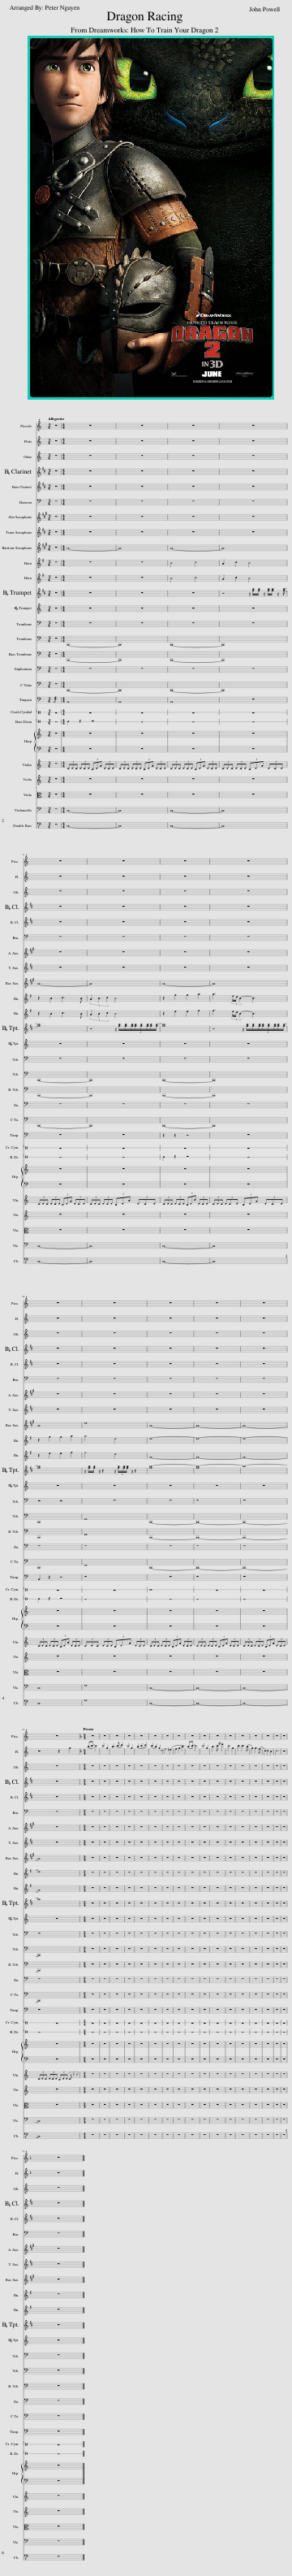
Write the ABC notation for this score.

X:1
%%score 1 2 3 4 5 6 7 8 9 10 11 12 13 14 15
L:1/8
Q:1/4=120
M:2/4
I:linebreak $
K:C
V:1 treble+8
V:2 treble
V:3 treble transpose=-21
V:4 treble transpose=-7
V:5 treble transpose=-7
V:6 treble transpose=-2
V:7 bass
V:8 bass
V:9 bass
V:10 bass
V:11 perc stafflines=1
K:none
V:12 perc stafflines=1
K:none
V:13 treble
V:14 bass
V:15 bass-8
V:1
 z4 |[M:4/4] z8 | z8 | z8 | z8 |$ %5
 z8 | z8 | z8 | z8 |$ z8 | %10
 z8 | z8 | z8 | z8 |$ z8 | %15
[K:F][M:3/4][Q:1/4=184] z6 | z6 | z6 | z6 | z6 | %20
 z6 | z6 | z6 | z6 | z6 | %25
 z6 | z6 | z6 | z6 | z6 | %30
 z6 | z6 |$ z6 |] %33
V:2
 z4 |[M:4/4] z8 | z8 | z8 | z8 |$ %5
 z8 | z8 | z8 | z8 |$ z8 | %10
 z8 | z8 | z8 | z8 |$ z4 z2 g2 | %15
[K:F][M:3/4] (bc'-) c'4 | c'4 g2 | b3 (c' d'2) | c'4 g2 | (b2 c'2) d'2 | %20
 (c'2 b2) (g2 | f4) (_e2 | f2) g2 b2 | (bc'-) c'4 | c'4 g2 | %25
 b3 (c' _e'2) | c'4 g2 | c'2 c'3 (b | g2) g3 (f | c2) c2 B2 | %30
 c6 | z6 |$ z6 |] %33
V:3
[K:A] z4 |[M:4/4] A8- | A8 | A8- | A8 |$ %5
 A8- | A8 | A8- | A8 |$ A8 | %10
 e8 | A8- | A8- | A8- |$ A8 | %15
[M:3/4] z6 | z6 | z6 | z6 | z6 | %20
 z6 | z6 | z6 | z6 | z6 | %25
 z6 | z6 | z6 | z6 | z6 | %30
 z6 | z6 |$ z6 |] %33
V:4
[K:G] z4 |[M:4/4] z8 | z8 | B4 c4 | A2 c2 B4 |$ %5
 z2 B2 c3 B | (3A2 B2 c2 B4 | z2 g2 g2 a2 | a3 (3e/d/ B2- B3 |$ z2 g2 g2 a2 | %10
 a4 d4 | d8- | d8- | d8- |$ d8 | %15
[M:3/4] z6 | z6 | z6 | z6 | z6 | %20
 z6 | z6 | z6 | z6 | z6 | %25
 z6 | z6 | z6 | z6 | z6 | %30
 z6 | z6 |$ z6 |] %33
V:5
[K:G] z4 |[M:4/4] z8 | z8 | B4 c4 | A2 c2 B4 |$ %5
 z2 B2 c3 B | (3A2 B2 c2 B4 | z2 e2 e2 f2 | f3 (3e/d/ B2- B3 |$ z2 e2 e2 f2 | %10
 f4 d4 | G8- | G8- | G8- |$ G8 | %15
[M:3/4] z6 | z6 | z6 | z6 | z6 | %20
 z6 | z6 | z6 | z6 | z6 | %25
 z6 | z6 | z6 | z6 | z6 | %30
 z6 | z6 |$ z6 |] %33
V:6
[K:D] z4 |[M:4/4] z8 | z8 | z8 | z4 z/ [fa]/[fa]/ z/ [fa]/[fa]/ z/ [fa]/- |$ %5
 [fa]8 | z4 z/ [fa]/[fa]/(5:4:5[fa]/[fa]/[fa]/[fa]/[fa]/[fa-]/ | [fa]8 | z4 z/ [fa]/[fa]/(5:4:5[fa]/[fa]/[fa]/[fa]/[fa]/[fa-]/ |$ [fa]8 | %10
 z/ [fa]/[fa]/ z/ z2 z/ (3[fa]/[fa]/[fa]/ z/ z2 | [fa-]8 | [fa-]8 | a8- |$ a8 | %15
[M:3/4] z6 | z6 | z6 | z6 | z6 | %20
 z6 | z6 | z6 | z6 | z6 | %25
 z6 | z6 | z6 | z6 | z6 | %30
 z6 | z6 |$ z6 |] %33
V:7
 z4 |[M:4/4] C,,8- | C,,8 | C,,8- | C,,8 |$ %5
 C,,8- | C,,8 | C,,8- | C,,8 |$ C,,8 | %10
 G,,8 | C,,8- | C,,8- | C,,8- |$ C,,8 | %15
[M:3/4] z6 | z6 | z6 | z6 | z6 | %20
 z6 | z6 | z6 | z6 | z6 | %25
 z6 | z6 | z6 | z6 | z6 | %30
 z6 | z6 |$ z6 |] %33
V:8
 z4 |[M:4/4] C,,8- | C,,8 | C,,8- | C,,8 |$ %5
 C,,8- | C,,8 | C,,8- | C,,8 |$ C,,8 | %10
 G,,8 | C,,8- | C,,8- | C,,8- |$ C,,8 | %15
[M:3/4] z6 | z6 | z6 | z6 | z6 | %20
 z6 | z6 | z6 | z6 | z6 | %25
 z6 | z6 | z6 | z6 | z6 | %30
 z6 | z6 |$ z6 |] %33
V:9
 z4 |[M:4/4] C,,8- | C,,8 | C,,8- | C,,8 |$ %5
 C,,8- | C,,8 | C,,8- | C,,8 |$ C,,8 | %10
 G,,8 | C,,8- | C,,8- | C,,8- |$ C,,8 | %15
[M:3/4] z6 | z6 | z6 | z6 | z6 | %20
 z6 | z6 | z6 | z6 | z6 | %25
 z6 | z6 | z6 | z6 | z6 | %30
 z6 | z6 |$ z6 |] %33
V:10
 !///!A,,4 |[M:4/4] A,,8 | A,,8 | A,,8 | z8 |$ %5
 z8 | z8 | z2 z2 z4 | z8 |$ A,,2 z2 z4 | %10
 z8 | z8 | z8 | z8 |$ z8 | %15
[M:3/4] z6 | z6 | z6 | z6 | z6 | %20
 z6 | z6 | z6 | z6 | z6 | %25
 z6 | z6 | z6 | z6 | z6 | %30
 z6 | z6 |$ z6 |] %33
V:11
 z4 |[M:4/4] z8 | z8 | z8 | z8 |$ %5
 z8 | z8 | z8 | z8 |$ z8 | %10
 z8 | E8 | z8 | z8 |$ z8 | %15
[M:3/4] z6 | z6 | z6 | z6 | z6 | %20
 z6 | z6 | z6 | z6 | z6 | %25
 z6 | z6 | z6 | z6 | z6 | %30
 z6 | z6 |$ z6 |] %33
V:12
 z4 |[M:4/4] E2 z2 z4 | z8 | z8 | z8 |$ %5
 z8 | z8 | E2 z2 z4 | z8 |$ E2 z2 z4 | %10
 z8 | z8 | z8 | z8 |$ z8 | %15
[M:3/4] z6 | z6 | z6 | z6 | z6 | %20
 z6 | z6 | z6 | z6 | z6 | %25
 z6 | z6 | z6 | z6 | z6 | %30
 z6 | z6 |$ z6 |] %33
V:13
 z4 |[M:4/4] (3CDC (3DCD (3B,DG (3DCD | (3CDC (3DCD (3B,DG (3DCD | (3CDC (3DCD (3B,DG (3DCD | (3CDC (3DCD (3B,DG (3DCD |$ %5
 (3CDC (3DCD (3B,DG (3DCD | (3CDC (3DCD (3B,DA (3DCD | (3CDC (3DCD (3B,DB (3DCD | (3CDC (3DCD (3B,DG (3DCD |$ (3CDC (3DCD (3B,DA (3DCD | %10
 (3CDC (3DCD (3B,DG (3DCD | (3CDC (3DCD (3B,DG (3DCD | (3CDC (3DCD (3B,DG (3DCD | (3CDC (3DCD (3B,DG (3DCD |$ (3CDC (3DCD (3B,DD (3C z z | %15
[M:3/4] z6 | z6 | z6 | z6 | z6 | %20
 z6 | z6 | z6 | z6 | z6 | %25
 z6 | z6 | z6 | z6 | z6 | %30
 z6 | z6 |$ z6 |] %33
V:14
 z4 |[M:4/4] C,8- | C,8 | C,8- | C,8 |$ %5
 C,8- | C,8 | C,8- | C,8 |$ C,8 | %10
 G,8 | C,8- | C,8- | C,8- |$ C,8 | %15
[M:3/4] z6 | z6 | z6 | z6 | z6 | %20
 z6 | z6 | z6 | z6 | z6 | %25
 z6 | z6 | z6 | z6 | z6 | %30
 z6 | z6 |$ z6 |] %33
V:15
 z4 |[M:4/4] C,8- | C,8 | C,8- | C,8 |$ %5
 C,8- | C,8 | C,8- | C,8 |$ C,8 | %10
 G,8 | C,8- | C,8- | C,8- |$ C,8 | %15
[M:3/4] z6 | z6 | z6 | z6 | z6 | %20
 z6 | z6 | z6 | z6 | z6 | %25
 z6 | z6 | z6 | z6 | z6 | %30
 z6 | z6 |$ z6 |] %33
